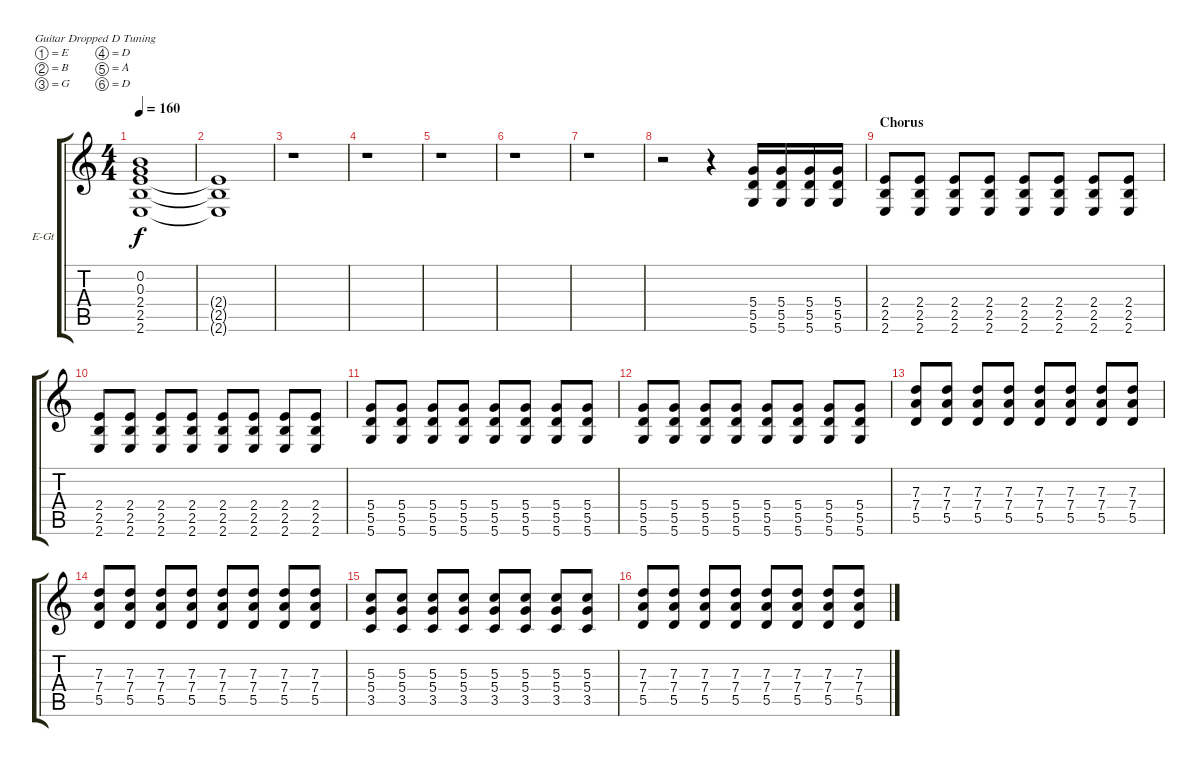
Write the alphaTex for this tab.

\bracketExtendMode groupsimilarinstruments
\firstSystemTrackNameOrientation horizontal
\otherSystemsTrackNameOrientation horizontal
\track ("Neil Westfall / Rhythm Guitar" "E-Gt") {instrument distortionguitar}
\staff {score tabs}
\tuning (E4 B3 G3 D3 A2 D2)
\ts (4 4)
\tempo 160
\clef g2
\ks c
(0.2 0.3 2.4 2.5 2.6).1{dy f} |
(2.4{t} 2.5{t} 2.6{t}).1 |
r.1 |
r.1 |
r.1 |
r.1 |
r.1 |
r.2 r.4 (5.4 5.5 5.6).16 (5.4 5.5 5.6).16 (5.4 5.5 5.6).16 (5.4 5.5 5.6).16 |
\section ("" "Chorus")
(2.4 2.5 2.6).8 (2.4 2.5 2.6).8 (2.4 2.5 2.6).8 (2.4 2.5 2.6).8 (2.4 2.5 2.6).8 (2.4 2.5 2.6).8 (2.4 2.5 2.6).8 (2.4 2.5 2.6).8 |
(2.4 2.5 2.6).8 (2.4 2.5 2.6).8 (2.4 2.5 2.6).8 (2.4 2.5 2.6).8 (2.4 2.5 2.6).8 (2.4 2.5 2.6).8 (2.4 2.5 2.6).8 (2.4 2.5 2.6).8 |
(5.4 5.5 5.6).8 (5.4 5.5 5.6).8 (5.4 5.5 5.6).8 (5.4 5.5 5.6).8 (5.4 5.5 5.6).8 (5.4 5.5 5.6).8 (5.4 5.5 5.6).8 (5.4 5.5 5.6).8 |
(5.4 5.5 5.6).8 (5.4 5.5 5.6).8 (5.4 5.5 5.6).8 (5.4 5.5 5.6).8 (5.4 5.5 5.6).8 (5.4 5.5 5.6).8 (5.4 5.5 5.6).8 (5.4 5.5 5.6).8 |
(7.3 7.4 5.5).8 (7.3 7.4 5.5).8 (7.3 7.4 5.5).8 (7.3 7.4 5.5).8 (7.3 7.4 5.5).8 (7.3 7.4 5.5).8 (7.3 7.4 5.5).8 (7.3 7.4 5.5).8 |
(7.3 7.4 5.5).8 (7.3 7.4 5.5).8 (7.3 7.4 5.5).8 (7.3 7.4 5.5).8 (7.3 7.4 5.5).8 (7.3 7.4 5.5).8 (7.3 7.4 5.5).8 (7.3 7.4 5.5).8 |
(5.3 5.4 3.5).8 (5.3 5.4 3.5).8 (5.3 5.4 3.5).8 (5.3 5.4 3.5).8 (5.3 5.4 3.5).8 (5.3 5.4 3.5).8 (5.3 5.4 3.5).8 (5.3 5.4 3.5).8 |
(7.3 7.4 5.5).8 (7.3 7.4 5.5).8 (7.3 7.4 5.5).8 (7.3 7.4 5.5).8 (7.3 7.4 5.5).8 (7.3 7.4 5.5).8 (7.3 7.4 5.5).8 (7.3 7.4 5.5).8
